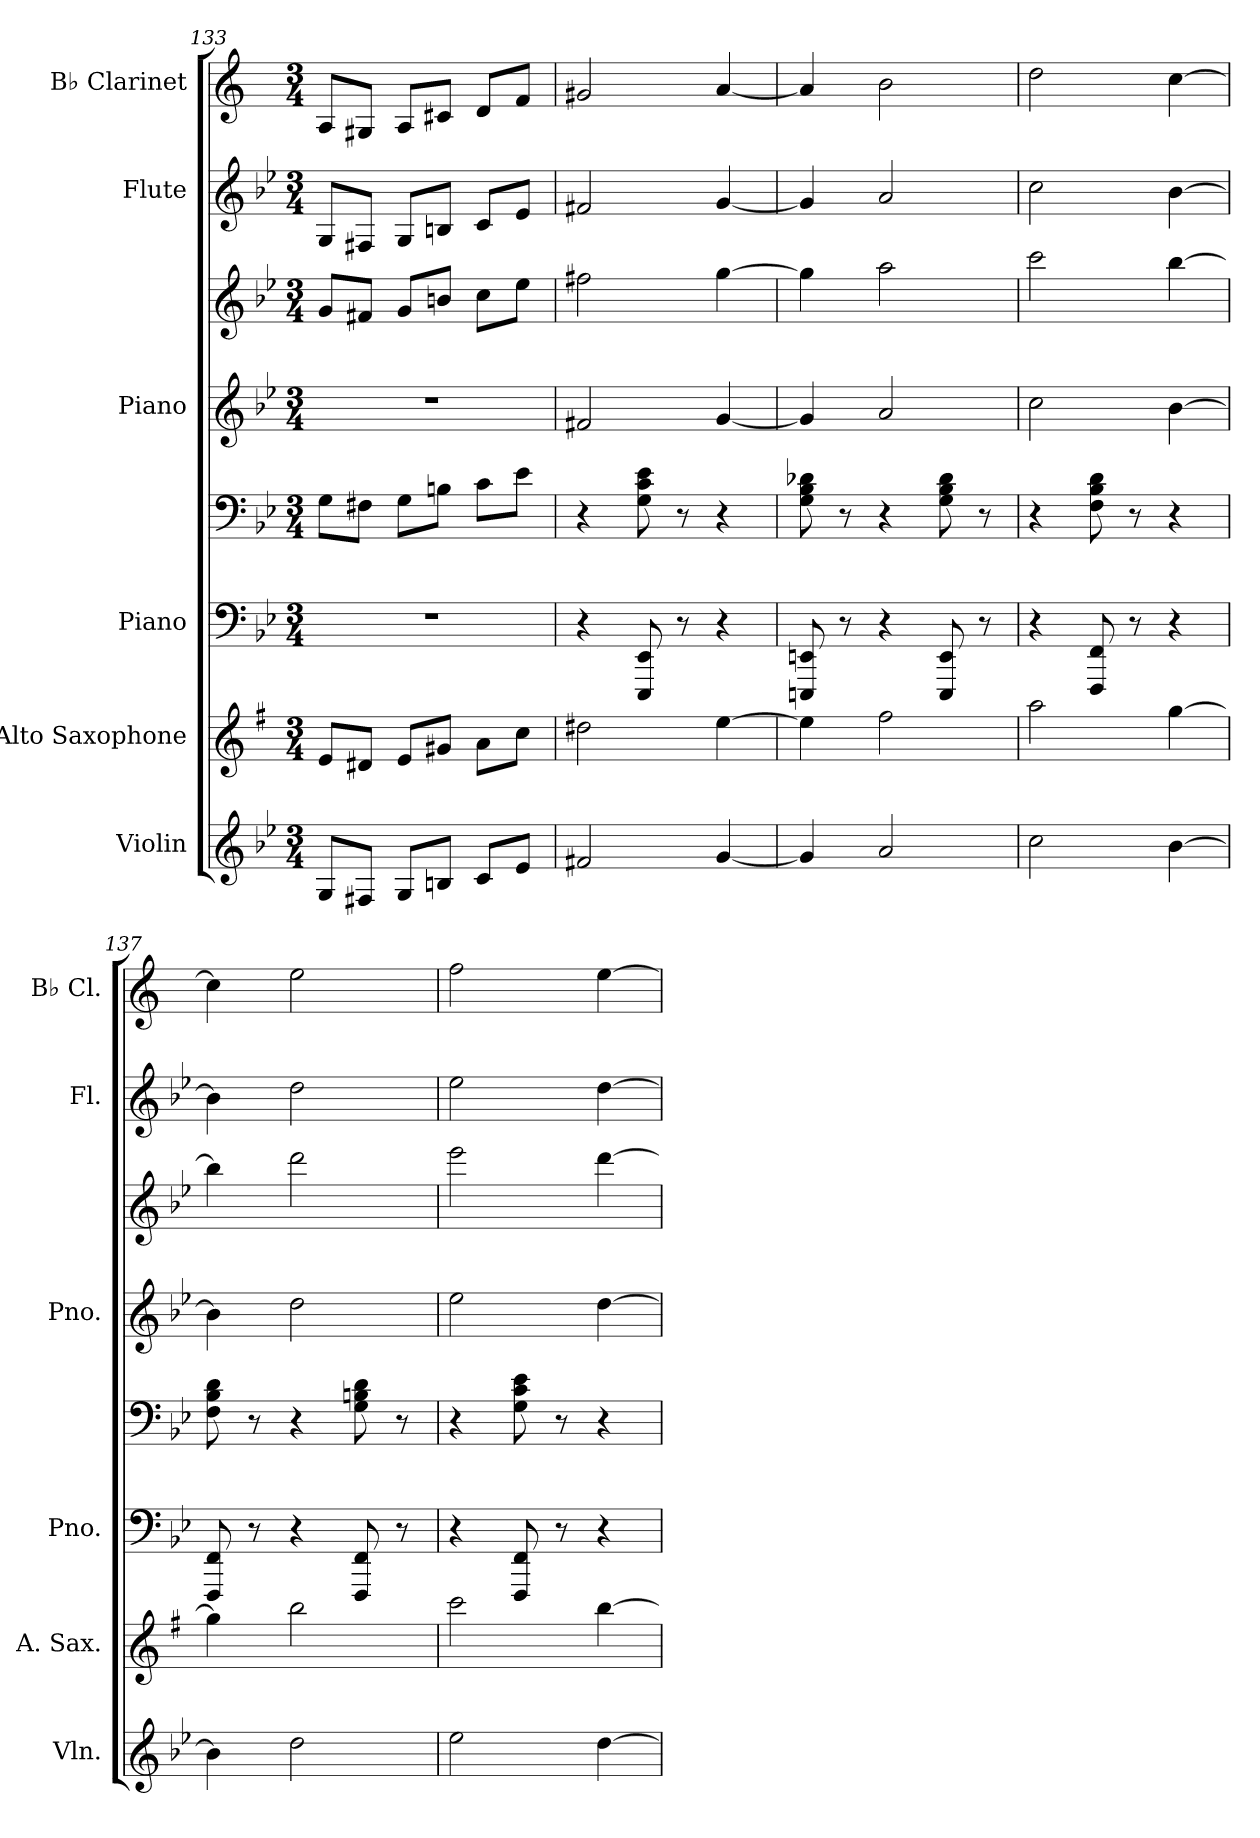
**kern	**kern	**kern	**kern	**kern	**kern	**kern	**kern
*part6	*part5	*part4	*part4	*part3	*part3	*part2	*part1
*staff8	*staff7	*staff6	*staff5	*staff4	*staff3	*staff2	*staff1
*I"Violin	*I"Alto Saxophone	*I"Piano	*	*I"Piano	*	*I"Flute	*I"B♭ Clarinet
*I'Vln.	*I'A. Sax.	*I'Pno.	*	*I'Pno.	*	*I'Fl.	*I'B♭ Cl.
!!LO:LB:g=z
*clefG2	*clefG2	*clefF4	*clefF4	*clefG2	*clefG2	*clefG2	*clefG2
*	*ITrd5c9	*	*	*	*	*	*ITrd1c2
*k[b-e-]	*k[b-e-]	*k[b-e-]	*k[b-e-]	*k[b-e-]	*k[b-e-]	*k[b-e-]	*k[b-e-]
*M3/4	*M3/4	*M3/4	*M3/4	*M3/4	*M3/4	*M3/4	*M3/4
=133	=133	=133	=133	=133	=133	=133	=133
8G/L	8G/L	2.r	8G\L	2.r	8g/L	8G/L	8G/L
8F#X/J	8F#X/J	.	8F#X\J	.	8f#X/J	8F#X/J	8F#X/J
8G/L	8G/L	.	8G\L	.	8g/L	8G/L	8G/L
8Bn/J	8Bn/J	.	8Bn\J	.	8bn/J	8Bn/J	8Bn/J
8c/L	8c\L	.	8c\L	.	8cc\L	8c/L	8c/L
8e-/J	8e-\J	.	8e-\J	.	8ee-\J	8e-/J	8e-/J
=134	=134	=134	=134	=134	=134	=134	=134
2f#X/	2f#X\	4r	4r	2f#X/	2ff#X\	2f#X/	2f#X/
.	.	8EEE-/ 8EE-/	8G\ 8c\ 8e-\	.	.	.	.
.	.	8r	8r	.	.	.	.
[4g/	[4g\	4r	4r	[4g/	[4gg\	[4g/	[4g/
=135	=135	=135	=135	=135	=135	=135	=135
4g/]	4g\]	8EEEn/ 8EEn/	8G\ 8B-\ 8d-X\	4g/]	4gg\]	4g/]	4g/]
.	.	8r	8r	.	.	.	.
2a/	2a\	4r	4r	2a/	2aa\	2a/	2a\
.	.	8EEE/ 8EE/	8G\ 8B-\ 8d-\	.	.	.	.
.	.	8r	8r	.	.	.	.
=136	=136	=136	=136	=136	=136	=136	=136
2cc\	2cc\	4r	4r	2cc\	2ccc\	2cc\	2cc\
.	.	8FFF/ 8FF/	8F\ 8B-\ 8d\	.	.	.	.
.	.	8r	8r	.	.	.	.
[4b-\	[4b-\	4r	4r	[4b-\	[4bb-\	[4b-\	[4b-\
=137	=137	=137	=137	=137	=137	=137	=137
4b-\]	4b-\]	8FFF/ 8FF/	8F\ 8B-\ 8d\	4b-\]	4bb-\]	4b-\]	4b-\]
.	.	8r	8r	.	.	.	.
2dd\	2dd\	4r	4r	2dd\	2ddd\	2dd\	2dd\
.	.	8FFF/ 8FF/	8G\ 8Bn\ 8d\	.	.	.	.
.	.	8r	8r	.	.	.	.
=138	=138	=138	=138	=138	=138	=138	=138
2ee-\	2ee-\	4r	4r	2ee-\	2eee-\	2ee-\	2ee-\
.	.	8FFF/ 8FF/	8G\ 8c\ 8e-\	.	.	.	.
.	.	8r	8r	.	.	.	.
[4dd\	[4dd\	4r	4r	[4dd\	[4ddd\	[4dd\	[4dd\
=	=	=	=	=	=	=	=
*-	*-	*-	*-	*-	*-	*-	*-
